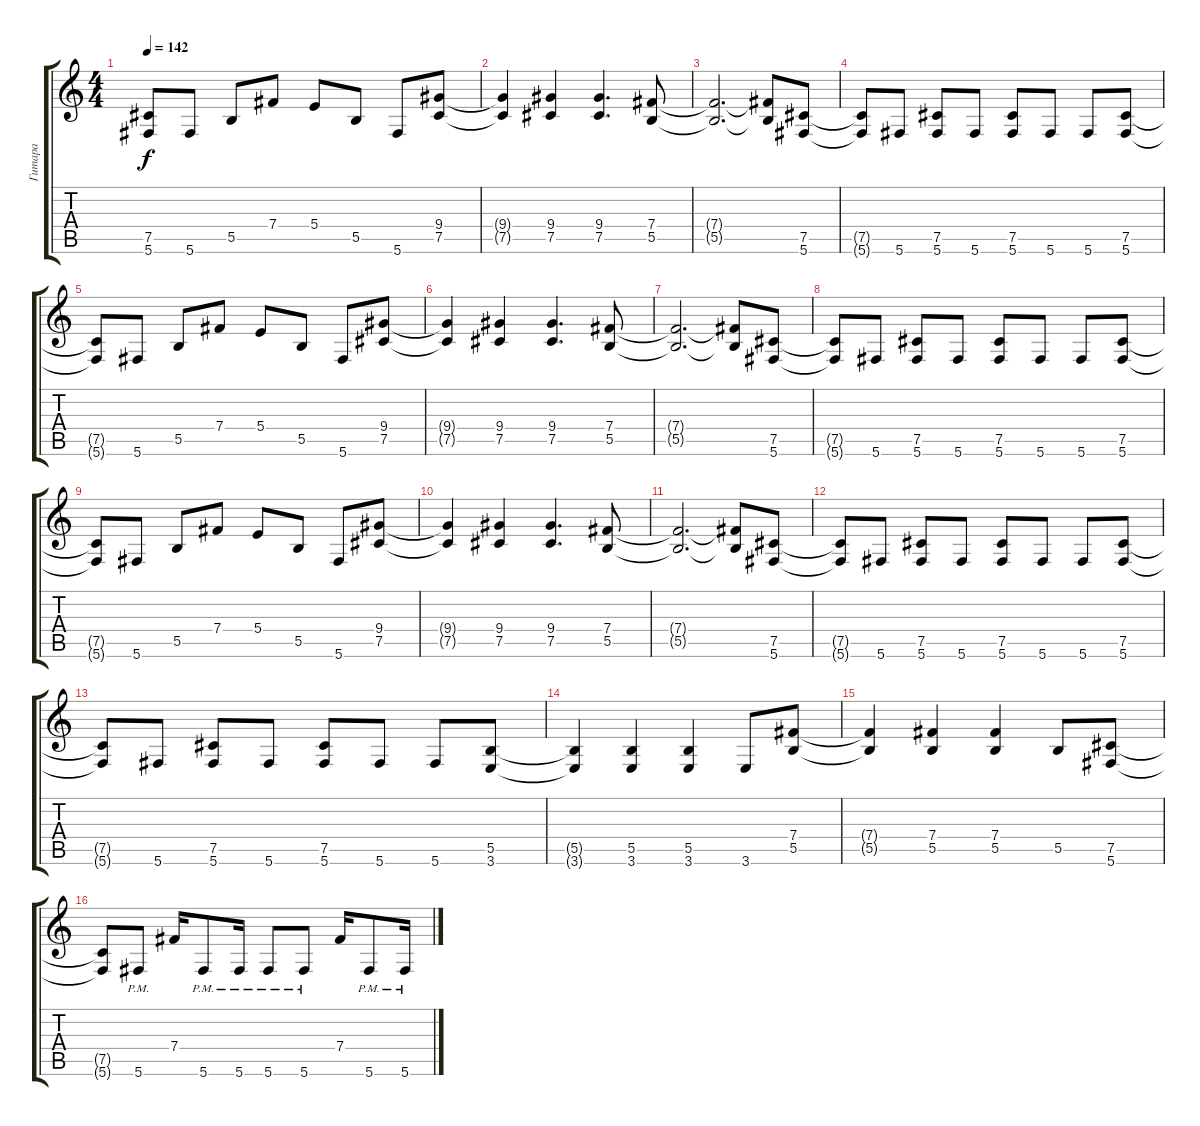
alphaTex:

\track ("Гитара" "Гитара") {instrument overdrivenguitar}
\staff {score tabs}
\tuning (Db4 Ab3 E3 B2 Gb2 Db2) {hide}
\ts (4 4)
\tempo 142
\clef g2
\ks c
(7.5{t} 5.6{t}).8{dy f} 5.6.8 5.5.8 7.4.8 5.4.8 5.5.8 5.6.8 (9.4 7.5).8 |
(9.4{t} 7.5{t}).4 (9.4 7.5).4 (9.4 7.5).4{d} (7.4 5.5).8 |
(7.4{t} 5.5{t}).2{d} (7.4{t} 5.5{t}).8 (7.5 5.6).8 |
(7.5{t} 5.6{t}).8 5.6.8 (7.5 5.6).8 5.6.8 (7.5 5.6).8 5.6.8 5.6.8 (7.5 5.6).8 |
(7.5{t} 5.6{t}).8 5.6.8 5.5.8 7.4.8 5.4.8 5.5.8 5.6.8 (9.4 7.5).8 |
(9.4{t} 7.5{t}).4 (9.4 7.5).4 (9.4 7.5).4{d} (7.4 5.5).8 |
(7.4{t} 5.5{t}).2{d} (7.4{t} 5.5{t}).8 (7.5 5.6).8 |
(7.5{t} 5.6{t}).8 5.6.8 (7.5 5.6).8 5.6.8 (7.5 5.6).8 5.6.8 5.6.8 (7.5 5.6).8 |
(7.5{t} 5.6{t}).8 5.6.8 5.5.8 7.4.8 5.4.8 5.5.8 5.6.8 (9.4 7.5).8 |
(9.4{t} 7.5{t}).4 (9.4 7.5).4 (9.4 7.5).4{d} (7.4 5.5).8 |
(7.4{t} 5.5{t}).2{d} (7.4{t} 5.5{t}).8 (7.5 5.6).8 |
(7.5{t} 5.6{t}).8 5.6.8 (7.5 5.6).8 5.6.8 (7.5 5.6).8 5.6.8 5.6.8 (7.5 5.6).8 |
(7.5{t} 5.6{t}).8 5.6.8 (7.5 5.6).8 5.6.8 (7.5 5.6).8 5.6.8 5.6.8 (5.5 3.6).8 |
(5.5{t} 3.6{t}).4 (5.5 3.6).4 (5.5 3.6).4 3.6.8 (7.4 5.5).8 |
(7.4{t} 5.5{t}).4 (7.4 5.5).4 (7.4 5.5).4 5.5.8 (7.5 5.6).8 |
(7.5{t} 5.6{t}).8 5.6{pm}.8 7.4.16 5.6{pm}.8 5.6{pm}.16 5.6{pm}.8 5.6{pm}.8 7.4.16 5.6{pm}.8 5.6{pm}.16
